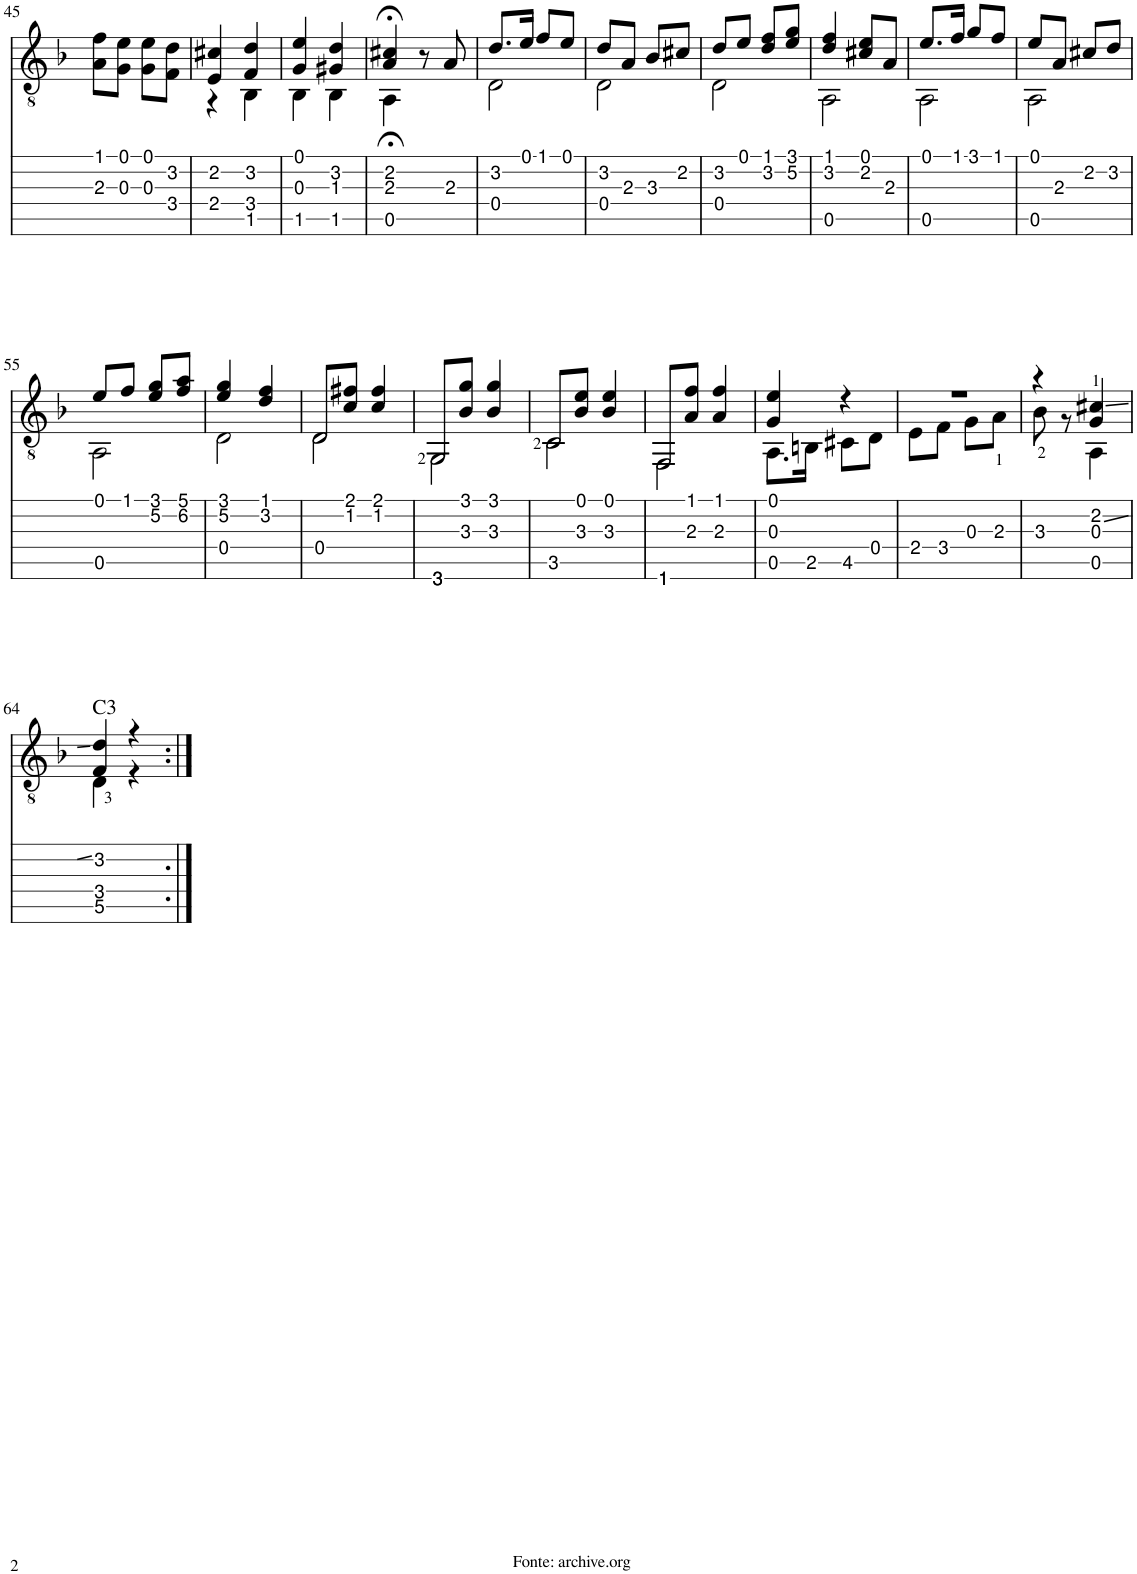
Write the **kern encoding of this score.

**kern	**kern
*part1	*part1
*staff2	*staff1
*I"Guitar	*
*I'Guit.	*
!!LO:PB:g=z
*	*clefGv2
*k[b-]	*k[b-]
*M2/4	*M2/4
=45	=45
8A\ 8f\L	8A\ 8f\L
8G\ 8e\J	8G\ 8e\J
8G\ 8e\L	8G\ 8e\L
8F\ 8d\J	8F\ 8d\J
=46	=46
*^	*^
4E 4c#	4r	4E/ 4c#X/	4r
4F 4d	4BB-	4F/ 4d/	4BB-\
=47	=47	=47	=47
4G 4e	4BB-	4G/ 4e/	4BB-\
4G# 4d	4BB-	4G#X/ 4d/	4BB-\
=48	=48	=48	=48
4A;< 4c#;<	4AA	4A/;< 4c#X/;<	4AA\
8r	4ryy	8r	4ryy
8A	.	8A/	.
=49	=49	=49	=49
8.dL	2D	8.d/L	2D\
16eJk	.	16e/Jk	.
8fL	.	8f/L	.
8eJ	.	8e/J	.
=50	=50	=50	=50
8dL	2D	8d/L	2D\
8AJ	.	8A/J	.
8B-L	.	8B-/L	.
8c#J	.	8c#X/J	.
=51	=51	=51	=51
8dL	2D	8d/L	2D\
8eJ	.	8e/J	.
8d\ 8f\L	.	8d/ 8f/L	.
8e\ 8g\J	.	8e/ 8g/J	.
=52	=52	=52	=52
4d 4f	2AA	4d/ 4f/	2AA\
8c#\ 8e\L	.	8c#X/ 8e/L	.
8AJ	.	8A/J	.
=53	=53	=53	=53
8.eL	2AA	8.e/L	2AA\
16fJk	.	16f/Jk	.
8gL	.	8g/L	.
8fJ	.	8f/J	.
=54	=54	=54	=54
8eL	2AA	8e/L	2AA\
8AJ	.	8A/J	.
8c#L	.	8c#X/L	.
8dJ	.	8d/J	.
!!LO:LB:g=z	!!
=55	=55	=55	=55
8eL	2AA	8e/L	2AA\
8fJ	.	8f/J	.
8e\ 8g\L	.	8e/ 8g/L	.
8f\ 8a\J	.	8f/ 8a/J	.
=56	=56	=56	=56
4e 4g	2D	4e/ 4g/	2D\
4d 4f	.	4d/ 4f/	.
=57	=57	=57	=57
!	!	!LO:N:head=open	!
8DL	2D	8D/L	2D\
8c\ 8f#\J	.	8c/ 8f#X/J	.
4c 4f#	.	4c/ 4f#/	.
=58	=58	=58	=58
!	!	!LO:N:head=open	!
8GGL	2GG	8GG/L	2GG\
8B-\ 8g\J	.	8B-/ 8g/J	.
4B- 4g	.	4B-/ 4g/	.
=59	=59	=59	=59
!	!	!LO:N:head=open	!
8CL	2C	8C/L	2C\
8B-\ 8e\J	.	8B-/ 8e/J	.
4B- 4e	.	4B-/ 4e/	.
=60	=60	=60	=60
!	!	!LO:N:head=open	!
8FFL	2FF	8FF/L	2FF\
8A\ 8f\J	.	8A/ 8f/J	.
4A 4f	.	4A/ 4f/	.
=61	=61	=61	=61
4G 4e	8.AAL	4G/ 4e/	8.AA\L
.	16BBJk	.	16BBn\Jk
4r	8C#L	4r	8C#X\L
.	8DJ	.	8D\J
=62	=62	=62	=62
2r	8EL	2r	8E\L
.	8FJ	.	8F\J
.	8GL	.	8G\L
.	8AJ	.	8A\J
=63	=63	=63	=63
4r	8B-	4r	8B-\
.	8r	.	8r
4G 4c#	4AA	4G/ 4c#X/	4AA\
!!LO:LB:g=z	!!
=64	=64	=64	=64
!	!	!LO:TX:a:t=C3	!
4F 4d	4D	4F/ 4d/	4D\
4r	4r	4r	4r
*v	*v	*	*
*	*v	*v
=:|!	=:|!
*-	*-
